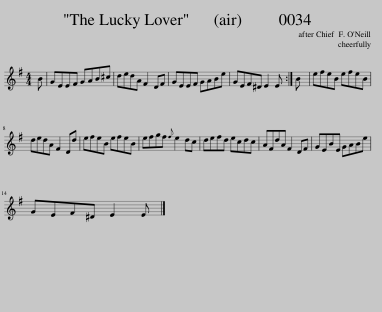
X:1
L:1/8
M:4/4
I:linebreak $
K:G
V:1 treble
V:1
 B | GEEF GAB^c | dedA F2 DF | GEEF GABe | GEF^D E2 E :| %5
 B | efeB efeB |$ dedA F2 Dd | efeB efeB | efgf{f} e2 dc | %10
 defd ecdc | AFdA F2 DF | GEBE GABe |$ GEF^D E2 E |] %14
